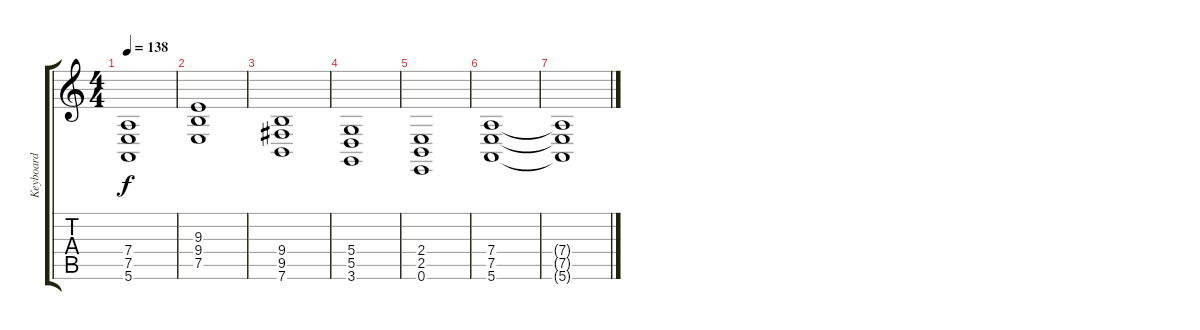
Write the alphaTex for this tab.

\track ("Keyboard" "Keyboard") {instrument choiraahs}
\staff {score tabs}
\tuning (E4 B3 G3 D3 A2 E2) {hide}
\ts (4 4)
\tempo 138
\clef g2
\ks c
(7.4 7.5 5.6).1{dy f} |
(9.3 9.4 7.5).1 |
(9.4 9.5 7.6).1 |
(5.4 5.5 3.6).1 |
(2.4 2.5 0.6).1 |
(7.4 7.5 5.6).1 |
(7.4{t} 7.5{t} 5.6{t}).1
